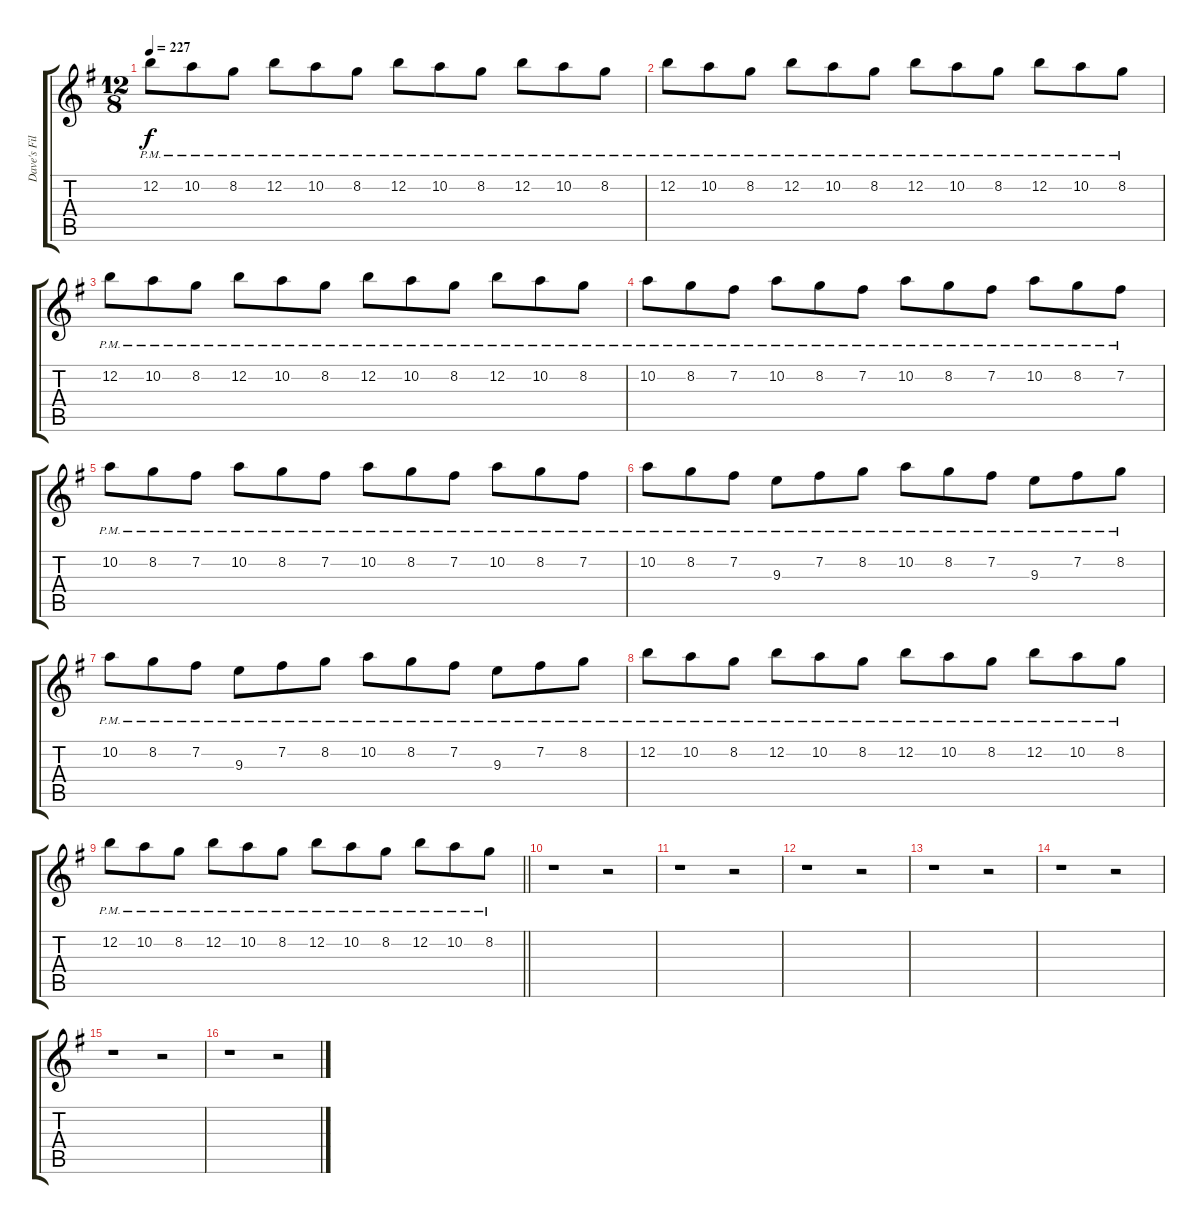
\track ("Dave's Fills" "Dave's Fil") {instrument distortionguitar}
\staff {score tabs}
\tuning (E4 B3 G3 D3 A2 E2) {hide}
\ts (12 8)
\tempo 227
\clef g2
\ks g
12.2{pm}.8{dy f} 10.2{pm}.8 8.2{pm}.8 12.2{pm}.8 10.2{pm}.8 8.2{pm}.8 12.2{pm}.8 10.2{pm}.8 8.2{pm}.8 12.2{pm}.8 10.2{pm}.8 8.2{pm}.8 |
12.2{pm}.8 10.2{pm}.8 8.2{pm}.8 12.2{pm}.8 10.2{pm}.8 8.2{pm}.8 12.2{pm}.8 10.2{pm}.8 8.2{pm}.8 12.2{pm}.8 10.2{pm}.8 8.2{pm}.8 |
12.2{pm}.8 10.2{pm}.8 8.2{pm}.8 12.2{pm}.8 10.2{pm}.8 8.2{pm}.8 12.2{pm}.8 10.2{pm}.8 8.2{pm}.8 12.2{pm}.8 10.2{pm}.8 8.2{pm}.8 |
10.2{pm}.8 8.2{pm}.8 7.2{pm}.8 10.2{pm}.8 8.2{pm}.8 7.2{pm}.8 10.2{pm}.8 8.2{pm}.8 7.2{pm}.8 10.2{pm}.8 8.2{pm}.8 7.2{pm}.8 |
10.2{pm}.8 8.2{pm}.8 7.2{pm}.8 10.2{pm}.8 8.2{pm}.8 7.2{pm}.8 10.2{pm}.8 8.2{pm}.8 7.2{pm}.8 10.2{pm}.8 8.2{pm}.8 7.2{pm}.8 |
10.2{pm}.8 8.2{pm}.8 7.2{pm}.8 9.3{pm}.8 7.2{pm}.8 8.2{pm}.8 10.2{pm}.8 8.2{pm}.8 7.2{pm}.8 9.3{pm}.8 7.2{pm}.8 8.2{pm}.8 |
10.2{pm}.8 8.2{pm}.8 7.2{pm}.8 9.3{pm}.8 7.2{pm}.8 8.2{pm}.8 10.2{pm}.8 8.2{pm}.8 7.2{pm}.8 9.3{pm}.8 7.2{pm}.8 8.2{pm}.8 |
12.2{pm}.8 10.2{pm}.8 8.2{pm}.8 12.2{pm}.8 10.2{pm}.8 8.2{pm}.8 12.2{pm}.8 10.2{pm}.8 8.2{pm}.8 12.2{pm}.8 10.2{pm}.8 8.2{pm}.8 |
\barLineRight lightlight
12.2{pm}.8 10.2{pm}.8 8.2{pm}.8 12.2{pm}.8 10.2{pm}.8 8.2{pm}.8 12.2{pm}.8 10.2{pm}.8 8.2{pm}.8 12.2{pm}.8 10.2{pm}.8 8.2{pm}.8 |
r.1 r.2 |
r.1 r.2 |
r.1 r.2 |
r.1 r.2 |
r.1 r.2 |
r.1 r.2 |
r.1 r.2
